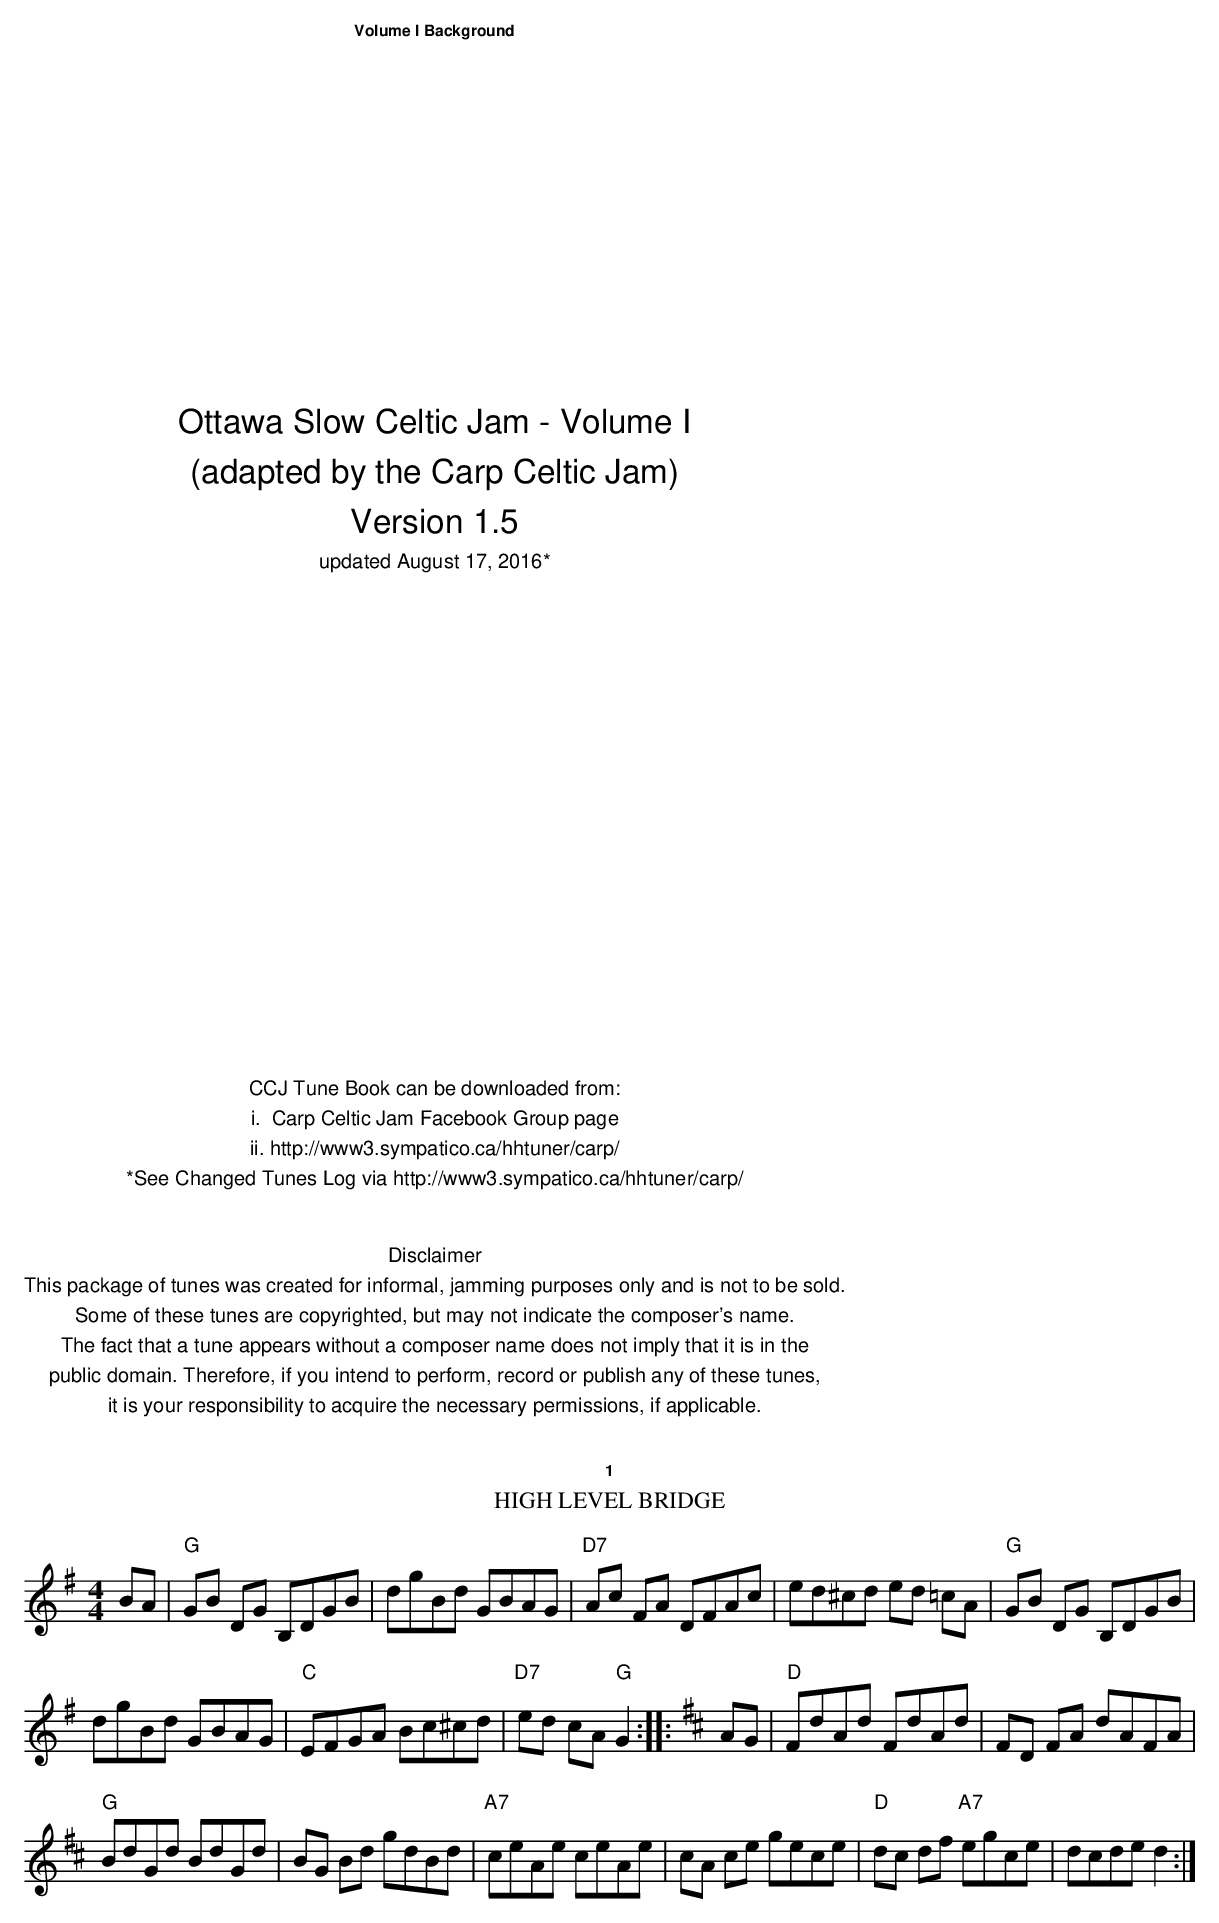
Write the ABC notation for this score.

X:1
T:High Level Bridge
M:4/4
L:1/8
K:G
BA|"G"GB DG B,DGB|dgBd GBAG|"D7"Ac FA DFAc|ed^cd ed =cA| "G"GB DG B,DGB|
 dgBd GBAG|"C"EFGA Bc^cd|"D7"ed cA "G"G2::\
K:D
AG|"D"FdAd FdAd|FD FA dAFA|
"G"BdGd BdGd|BG Bd gdBd|"A7"ceAe ceAe|cA ce gece|"D"dc df "A7"egce|dcde d2:|
